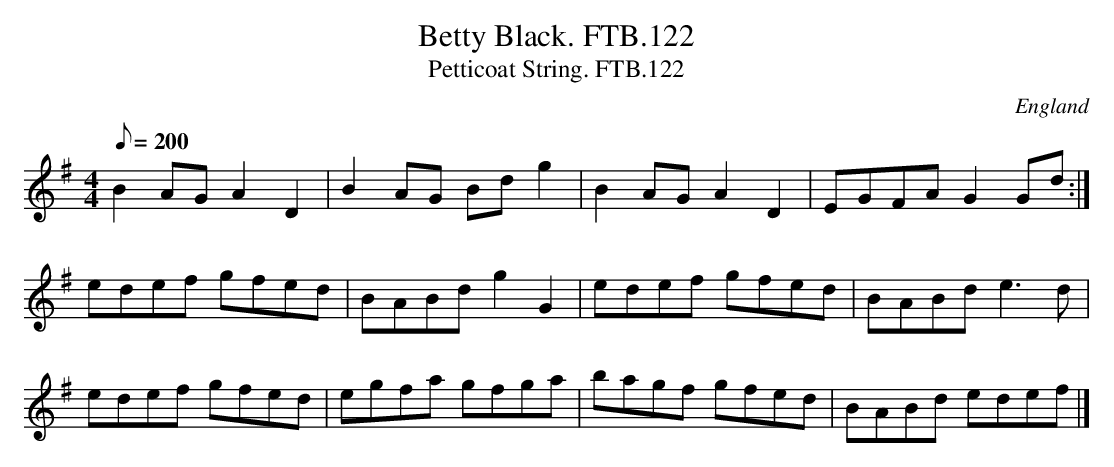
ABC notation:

X:1
T:Betty Black. FTB.122
T:Petticoat String. FTB.122
M:4/4
Q:200
O:England
K:G major
B2AGA2D2|B2AG Bdg2|B2AGA2D2|EGFAG2Gd:|
edef gfed|BABdg2G2|edef gfed|BABde3d|
edef gfed|egfa gfga|bagf gfed|BABd edef|]
